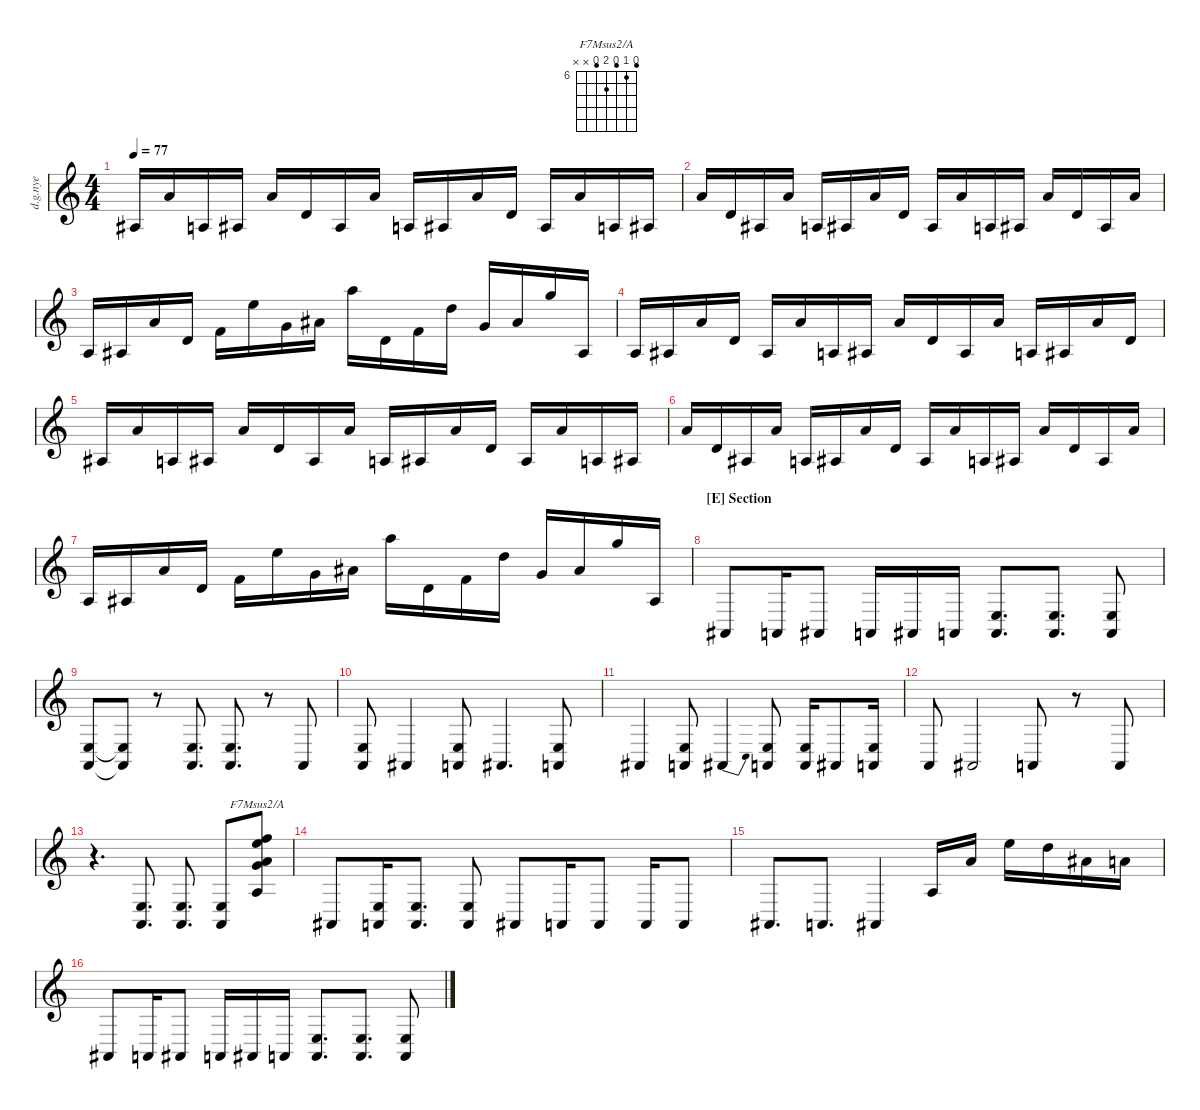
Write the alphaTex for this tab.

\defaultSystemsLayout 4
\hideDynamics
\bracketExtendMode nobrackets
\otherSystemsTrackNameOrientation horizontal
\track ("Distortion Guitar Nye" "d.g.nye") {instrument distortionguitar}
\staff {score}
\tuning (E4 B3 G3 D3 A2 E2 A1)
\chord ("F7Msus2/A" 5 6 5 7 5 x x) {firstfret 6 showfingering false}
\ts (4 4)
\tempo 77
\clef g2
\ks c
6.6.16{dy mf} 17.6.16 5.6.16 6.6.16 17.6.16 5.5.16 6.6.16 17.6.16 5.6.16 6.6.16 17.6.16 5.5.16 6.6.16 17.6.16 5.6.16 6.6.16 |
17.6.16 5.5.16 6.6.16 17.6.16 5.6.16 6.6.16 17.6.16 5.5.16 6.6.16 17.6.16 5.6.16 6.6.16 17.6.16 5.5.16 6.6.16 17.6.16 |
5.6.16 6.6.16 17.6.16 5.5.16 8.5.16 19.5.16 5.4.16 8.4.16 19.4.16 5.5.16 8.5.16 17.5.16 5.4.16 8.4.16 17.4.16 6.6.16 |
5.6.16 6.6.16 17.6.16 5.5.16 6.6.16 17.6.16 5.6.16 6.6.16 17.6.16 5.5.16 6.6.16 17.6.16 5.6.16 6.6.16 17.6.16 5.5.16 |
6.6.16 17.6.16 5.6.16 6.6.16 17.6.16 5.5.16 6.6.16 17.6.16 5.6.16 6.6.16 17.6.16 5.5.16 6.6.16 17.6.16 5.6.16 6.6.16 |
17.6.16 5.5.16 6.6.16 17.6.16 5.6.16 6.6.16 17.6.16 5.5.16 6.6.16 17.6.16 5.6.16 6.6.16 17.6.16 5.5.16 6.6.16 17.6.16 |
5.6.16 6.6.16 17.6.16 5.5.16 8.5.16 19.5.16 5.4.16 8.4.16 19.4.16 5.5.16 8.5.16 17.5.16 5.4.16 8.4.16 17.4.16 6.6.16 |
\section ("E" "Section")
1.7.8{dy f} 0.7{pm}.16 1.7.8 0.7{pm}.16 1.7.16 0.7{pm}.16 (0.7{pm} 0.6{pm}).8{d} (0.7{pm} 0.6{pm}).8{d} (0.7{pm} 0.6{pm}).8 |
(0.7{pm} 0.6{pm}).8 (0.7{pm t} 0.6{pm t}).8 r.8 (0.7{pm} 0.6{pm}).8{d} (0.7{pm} 0.6{pm}).8{d} r.8 0.7.8 |
(0.7{pm} 0.6{pm}).8 1.7.4 (0.7{pm} 0.6{pm}).8 1.7.4{d} (0.7{pm} 0.6{pm}).8 |
1.7.4 (0.7{pm} 0.6{pm}).8 1.7{be (bend 0 0 14.399999999999999 4)}.4 (0.7{pm} 0.6{pm}).8 (0.7{pm} 0.6{pm}).16 1.7.8 (0.7{pm} 0.6{pm}).16 |
0.7.8 1.7.2 0.7.8 r.8 0.7.8 |
r.4{d} (0.7{pm} 0.6{pm}).8{d dy mf} (0.7{pm} 0.6{pm}).8{d} (0.7{pm} 0.6{pm}).8 (6.2 7.4 0.5 0.3 0.1).8{ch "F7Msus2/A"} |
1.7.8 (0.7{pm} 0.6{pm}).16 (0.7{pm} 0.6{pm}).8{d} (0.7{pm} 0.6{pm}).8 1.7.8 0.7{pm}.16 0.7{pm}.8 0.7{pm}.16 0.7{pm}.8 |
1.7.8{d} 0.7.8{d} 1.7.4 0.5.16 7.4.16 9.3.16 7.3.16 8.4.16 7.4.16 |
1.7.8{dy f} 0.7{pm}.16 1.7.8 0.7{pm}.16 1.7.16 0.7{pm}.16 (0.7{pm} 0.6{pm}).8{d} (0.7{pm} 0.6{pm}).8{d} (0.7{pm} 0.6{pm}).8
